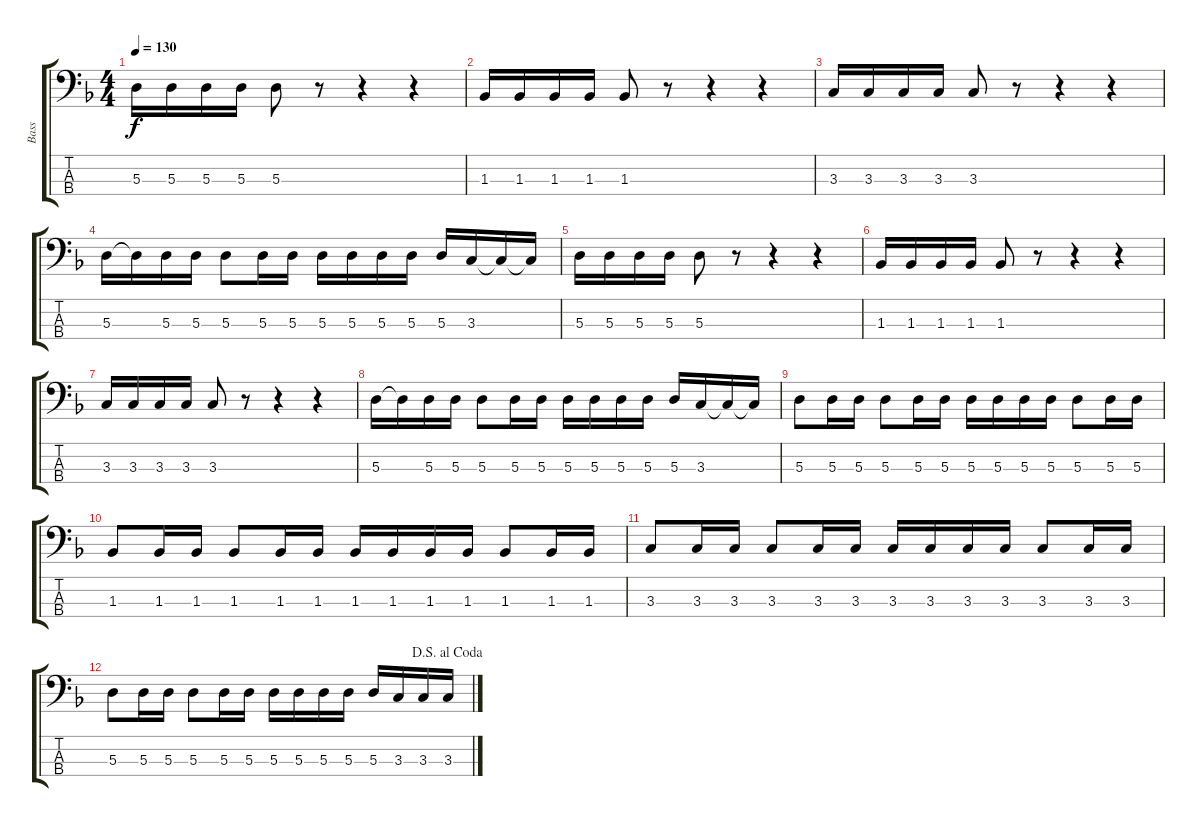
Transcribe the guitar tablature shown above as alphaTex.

\track ("Bass" "Bass") {instrument electricbassfinger}
\staff {score tabs}
\tuning (G2 D2 A1 E1) {hide}
\ts (4 4)
\tempo 130
\clef f4
\ks f
5.3.16{dy f} 5.3.16 5.3.16 5.3.16 5.3.8 r.8 r.4 r.4 |
1.3.16 1.3.16 1.3.16 1.3.16 1.3.8 r.8 r.4 r.4 |
3.3.16 3.3.16 3.3.16 3.3.16 3.3.8 r.8 r.4 r.4 |
5.3.16 5.3{t}.16 5.3.16 5.3.16 5.3.8 5.3.16 5.3.16 5.3.16 5.3.16 5.3.16 5.3.16 5.3.16 3.3.16 3.3{t}.16 3.3{t}.16 |
5.3.16 5.3.16 5.3.16 5.3.16 5.3.8 r.8 r.4 r.4 |
1.3.16 1.3.16 1.3.16 1.3.16 1.3.8 r.8 r.4 r.4 |
3.3.16 3.3.16 3.3.16 3.3.16 3.3.8 r.8 r.4 r.4 |
5.3.16 5.3{t}.16 5.3.16 5.3.16 5.3.8 5.3.16 5.3.16 5.3.16 5.3.16 5.3.16 5.3.16 5.3.16 3.3.16 3.3{t}.16 3.3{t}.16 |
5.3.8 5.3.16 5.3.16 5.3.8 5.3.16 5.3.16 5.3.16 5.3.16 5.3.16 5.3.16 5.3.8 5.3.16 5.3.16 |
1.3.8 1.3.16 1.3.16 1.3.8 1.3.16 1.3.16 1.3.16 1.3.16 1.3.16 1.3.16 1.3.8 1.3.16 1.3.16 |
3.3.8 3.3.16 3.3.16 3.3.8 3.3.16 3.3.16 3.3.16 3.3.16 3.3.16 3.3.16 3.3.8 3.3.16 3.3.16 |
\jump dalsegnoalcoda
5.3.8 5.3.16 5.3.16 5.3.8 5.3.16 5.3.16 5.3.16 5.3.16 5.3.16 5.3.16 5.3.16 3.3.16 3.3.16 3.3.16
